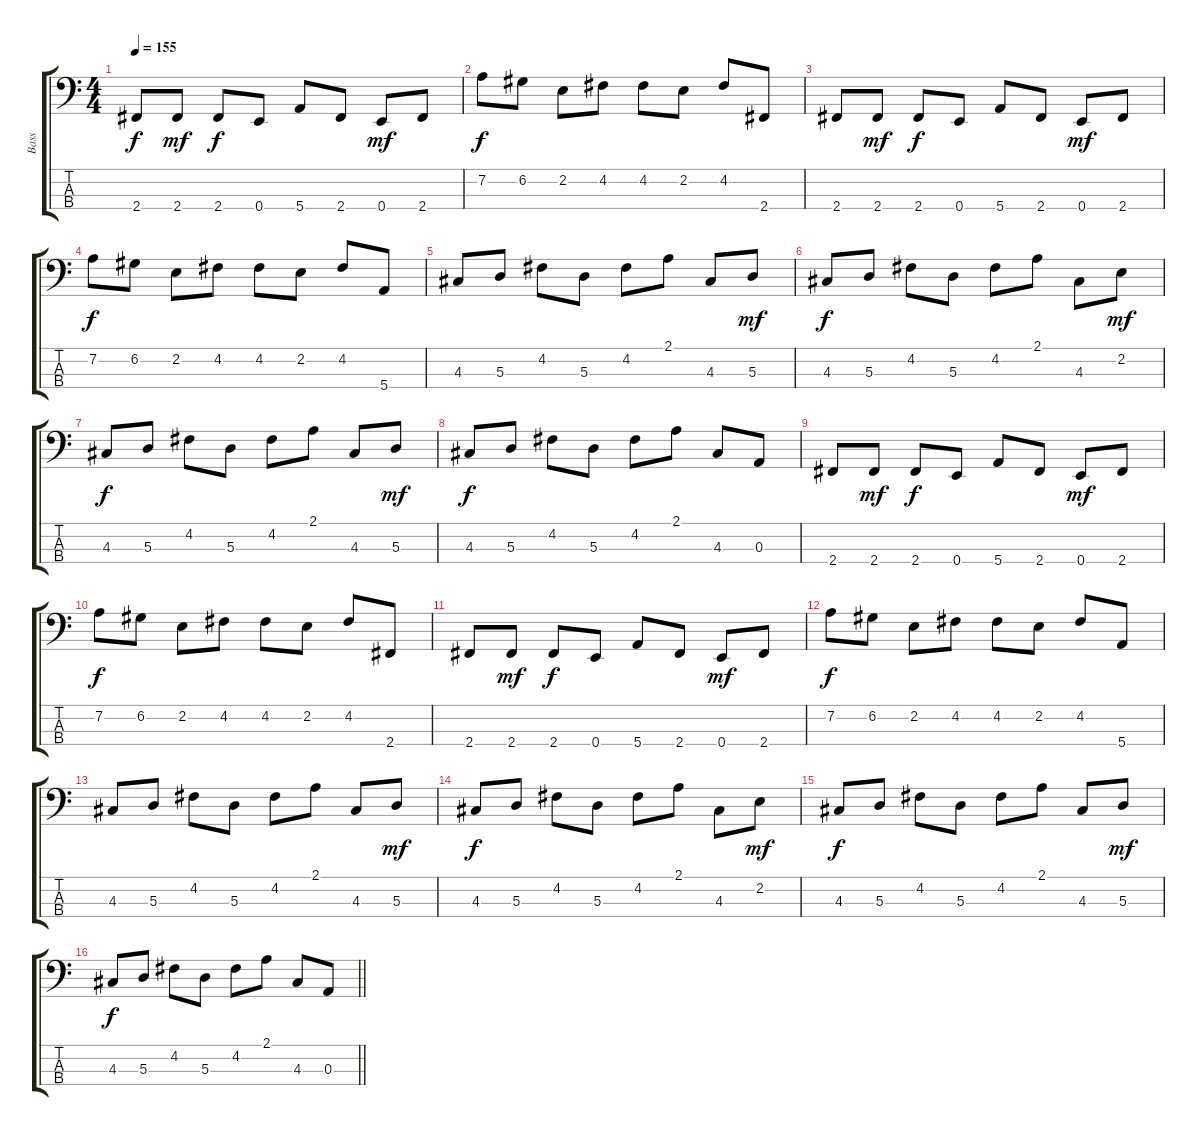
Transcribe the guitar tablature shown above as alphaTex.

\track ("Bass" "Bass") {instrument electricbassfinger}
\staff {score tabs}
\tuning (G2 D2 A1 E1) {hide}
\ts (4 4)
\tempo 155
\clef f4
\ks c
2.4.8{dy f} 2.4.8{dy mf} 2.4.8{dy f} 0.4.8 5.4.8 2.4.8 0.4.8{dy mf} 2.4.8 |
7.2.8{dy f} 6.2.8 2.2.8 4.2.8 4.2.8 2.2.8 4.2.8 2.4.8 |
2.4.8 2.4.8{dy mf} 2.4.8{dy f} 0.4.8 5.4.8 2.4.8 0.4.8{dy mf} 2.4.8 |
7.2.8{dy f} 6.2.8 2.2.8 4.2.8 4.2.8 2.2.8 4.2.8 5.4.8 |
4.3.8 5.3.8 4.2.8 5.3.8 4.2.8 2.1.8 4.3.8 5.3.8{dy mf} |
4.3.8{dy f} 5.3.8 4.2.8 5.3.8 4.2.8 2.1.8 4.3.8 2.2.8{dy mf} |
4.3.8{dy f} 5.3.8 4.2.8 5.3.8 4.2.8 2.1.8 4.3.8 5.3.8{dy mf} |
4.3.8{dy f} 5.3.8 4.2.8 5.3.8 4.2.8 2.1.8 4.3.8 0.3.8 |
2.4.8 2.4.8{dy mf} 2.4.8{dy f} 0.4.8 5.4.8 2.4.8 0.4.8{dy mf} 2.4.8 |
7.2.8{dy f} 6.2.8 2.2.8 4.2.8 4.2.8 2.2.8 4.2.8 2.4.8 |
2.4.8 2.4.8{dy mf} 2.4.8{dy f} 0.4.8 5.4.8 2.4.8 0.4.8{dy mf} 2.4.8 |
7.2.8{dy f} 6.2.8 2.2.8 4.2.8 4.2.8 2.2.8 4.2.8 5.4.8 |
4.3.8 5.3.8 4.2.8 5.3.8 4.2.8 2.1.8 4.3.8 5.3.8{dy mf} |
4.3.8{dy f} 5.3.8 4.2.8 5.3.8 4.2.8 2.1.8 4.3.8 2.2.8{dy mf} |
4.3.8{dy f} 5.3.8 4.2.8 5.3.8 4.2.8 2.1.8 4.3.8 5.3.8{dy mf} |
\barLineRight lightlight
4.3.8{dy f} 5.3.8 4.2.8 5.3.8 4.2.8 2.1.8 4.3.8 0.3.8
